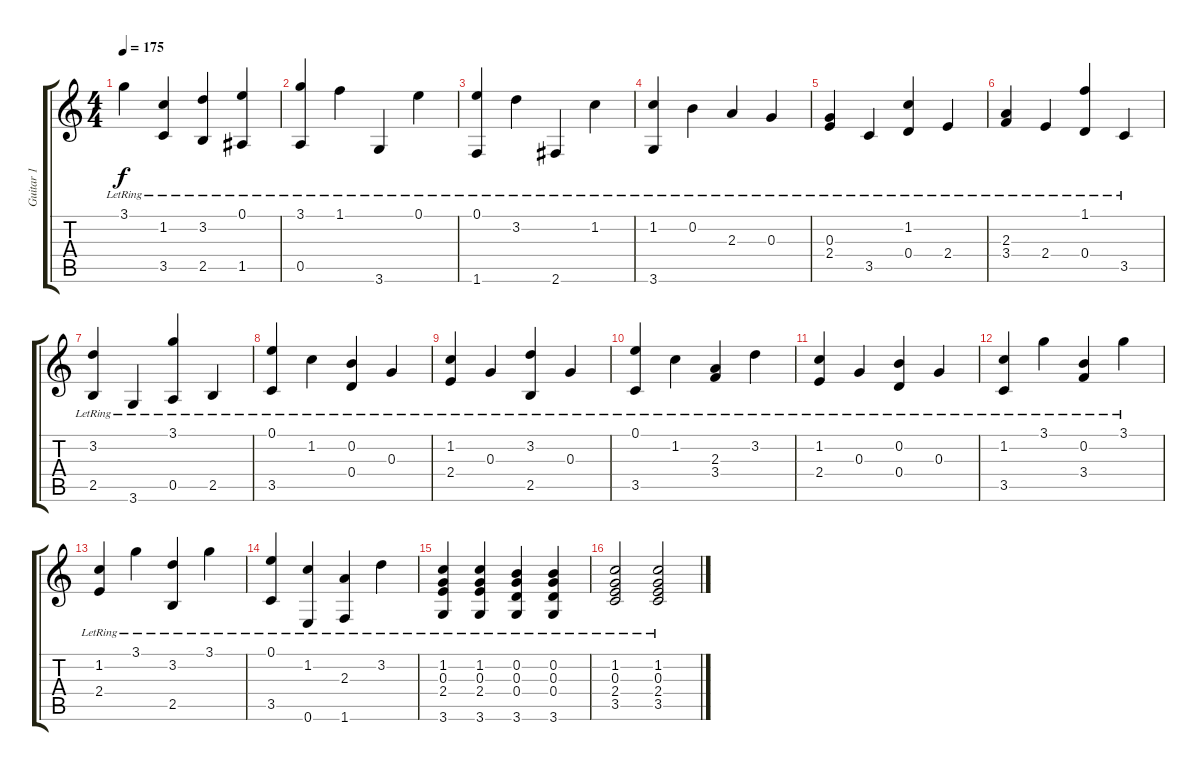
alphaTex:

\track ("Guitar 1" "Guitar 1") {instrument acousticguitarnylon}
\staff {score tabs}
\tuning (E4 B3 G3 D3 A2 E2) {hide}
\ts (4 4)
\tempo 175
\clef g2
\ks c
3.1{lr}.4{dy f} (1.2{lr} 3.5{lr}).4 (3.2{lr} 2.5{lr}).4 (0.1{lr} 1.5{lr}).4 |
(3.1{lr} 0.5{lr}).4 1.1{lr}.4 3.6{lr}.4 0.1{lr}.4 |
(0.1{lr} 1.6{lr}).4 3.2{lr}.4 2.6{lr}.4 1.2{lr}.4 |
(1.2{lr} 3.6{lr}).4 0.2{lr}.4 2.3{lr}.4 0.3{lr}.4 |
(0.3{lr} 2.4{lr}).4 3.5{lr}.4 (1.2{lr} 0.4{lr}).4 2.4{lr}.4 |
(2.3{lr} 3.4{lr}).4 2.4{lr}.4 (1.1{lr} 0.4{lr}).4 3.5{lr}.4 |
(3.2{lr} 2.5{lr}).4 3.6{lr}.4 (3.1{lr} 0.5{lr}).4 2.5{lr}.4 |
(0.1{lr} 3.5{lr}).4 1.2{lr}.4 (0.2{lr} 0.4{lr}).4 0.3{lr}.4 |
(1.2{lr} 2.4{lr}).4 0.3{lr}.4 (3.2{lr} 2.5{lr}).4 0.3{lr}.4 |
(0.1{lr} 3.5{lr}).4 1.2{lr}.4 (2.3{lr} 3.4{lr}).4 3.2{lr}.4 |
(1.2{lr} 2.4{lr}).4 0.3{lr}.4 (0.2{lr} 0.4{lr}).4 0.3{lr}.4 |
(1.2{lr} 3.5{lr}).4 3.1{lr}.4 (0.2{lr} 3.4{lr}).4 3.1{lr}.4 |
(1.2{lr} 2.4{lr}).4 3.1{lr}.4 (3.2{lr} 2.5{lr}).4 3.1{lr}.4 |
(0.1{lr} 3.5{lr}).4 (1.2{lr} 0.6{lr}).4 (2.3{lr} 1.6{lr}).4 3.2{lr}.4 |
(1.2{lr} 0.3{lr} 2.4{lr} 3.6{lr}).4 (1.2{lr} 0.3{lr} 2.4{lr} 3.6{lr}).4 (0.2{lr} 0.3{lr} 0.4{lr} 3.6{lr}).4 (0.2{lr} 0.3{lr} 0.4{lr} 3.6{lr}).4 |
(1.2{lr} 0.3{lr} 2.4{lr} 3.5{lr}).2 (1.2{lr} 0.3{lr} 2.4{lr} 3.5{lr}).2
